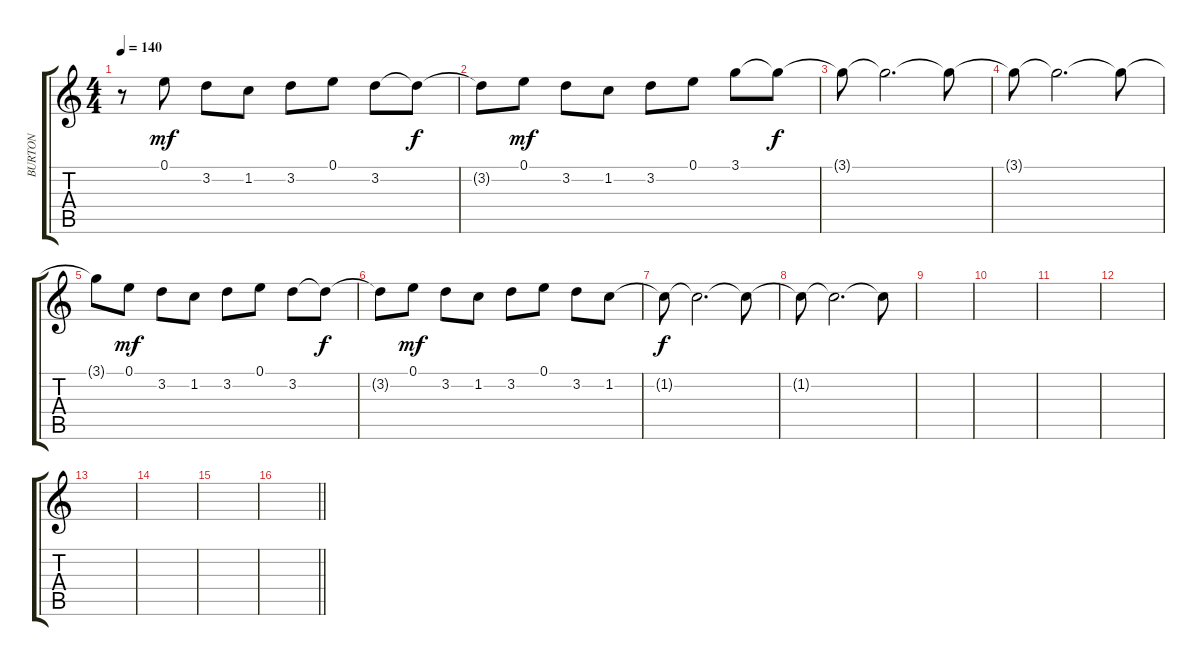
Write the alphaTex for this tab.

\track ("BURTON" "BURTON") {instrument electricguitarjazz}
\staff {score tabs}
\tuning (E4 B3 G3 D3 A2 E2) {hide}
\ts (4 4)
\tempo 140
\clef g2
\ks c
r.8{dy mf} 0.1.8 3.2.8 1.2.8 3.2.8 0.1.8 3.2.8 3.2{t}.8{dy f} |
3.2{t}.8 0.1.8{dy mf} 3.2.8 1.2.8 3.2.8 0.1.8 3.1.8 3.1{t}.8{dy f} |
3.1{t}.8 3.1{t}.2{d} 3.1{t}.8 |
3.1{t}.8 3.1{t}.2{d} 3.1{t}.8 |
3.1{t}.8 0.1.8{dy mf} 3.2.8 1.2.8 3.2.8 0.1.8 3.2.8 3.2{t}.8{dy f} |
3.2{t}.8 0.1.8{dy mf} 3.2.8 1.2.8 3.2.8 0.1.8 3.2.8 1.2.8 |
1.2{t}.8{dy f} 1.2{t}.2{d} 1.2{t}.8 |
1.2{t}.8 1.2{t}.2{d} 1.2{t}.8 |
|
|
|
|
|
|
|
\barLineRight lightlight
